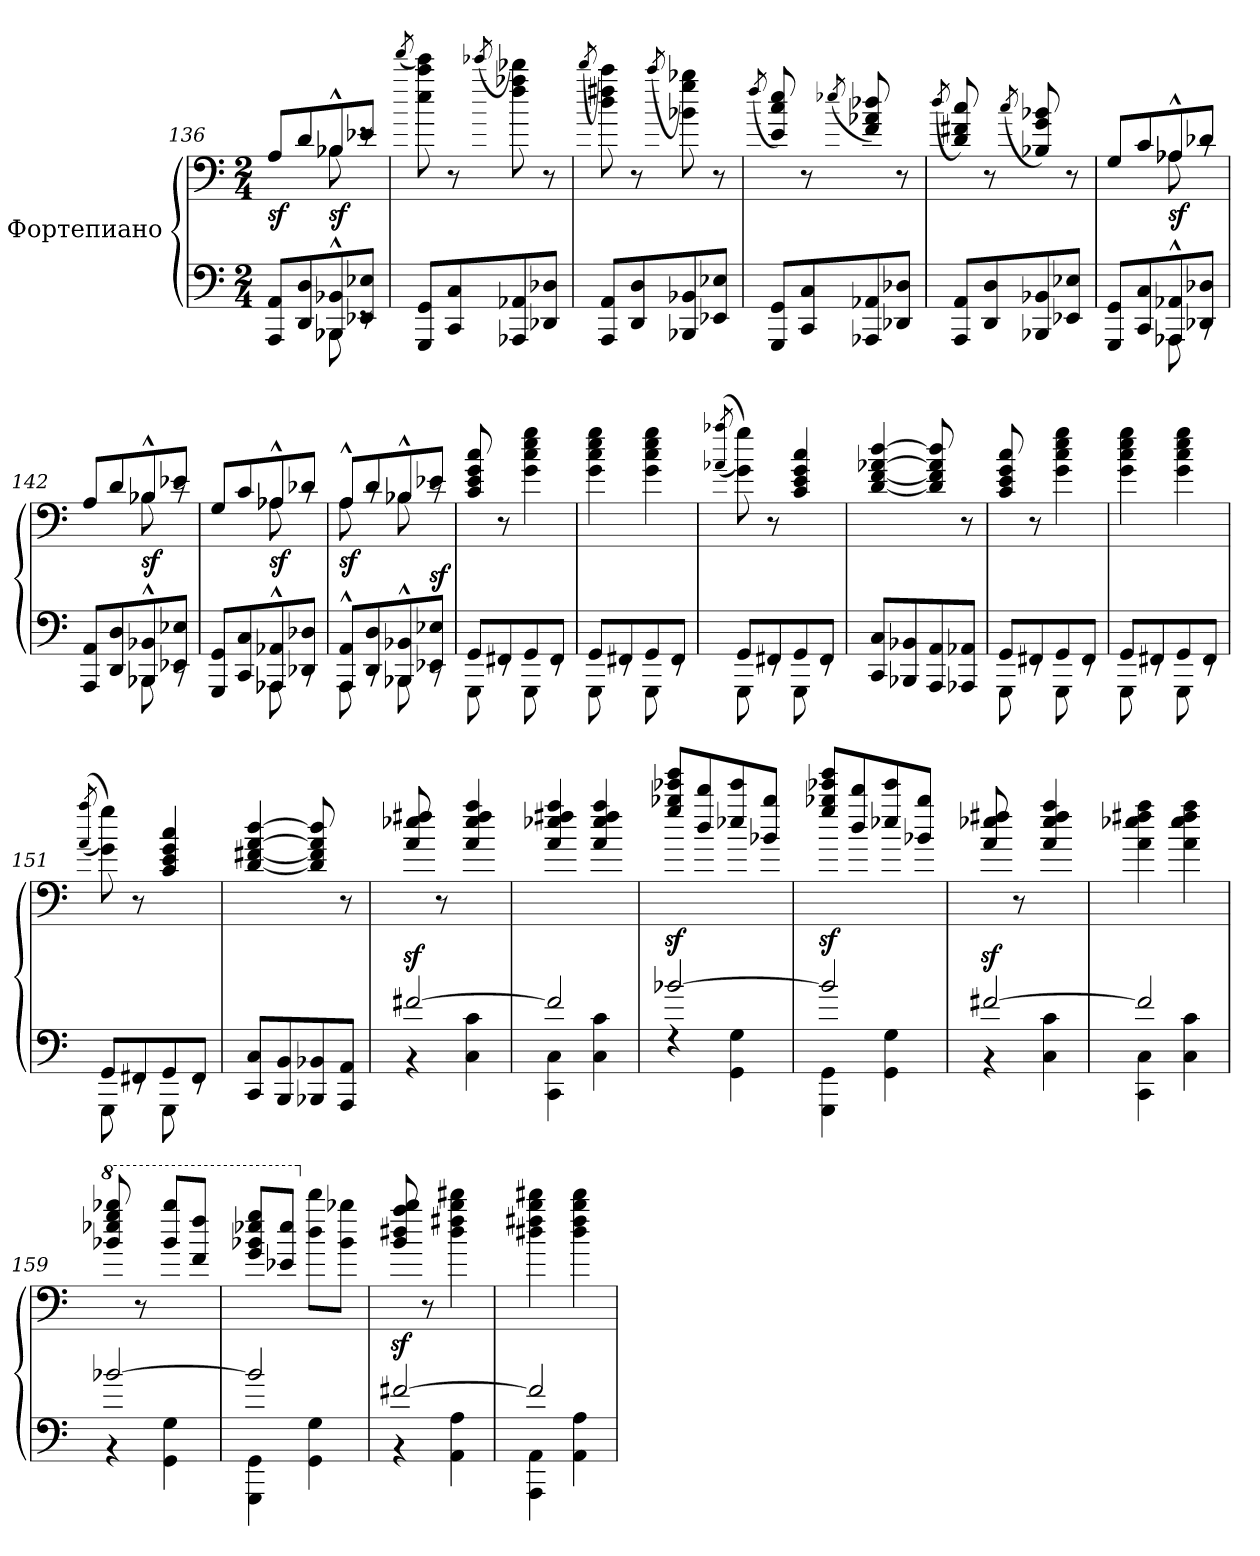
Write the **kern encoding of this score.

**kern	**kern	**dynam
*part1	*part1	*part1
*staff2	*staff1	*staff1/2
*I"Фортепиано	*	*
*clefF4	*clefF4	*
*k[]	*k[]	*
*M2/4	*M2/4	*
=136	=136	=136
*^	*^	*
!	!	!	!	!LO:DY:b
8AAA/ 8AA/L	4ryy	8A/L	4ryy	sf
8DD/ 8D/	.	8d/	.	.
!	!	!	!	!LO:DY:b
8BBB-X/^^ 8BB-X/^^	8BBB-\	8B-X^^/	8B-\	sf
8EE-X/ 8E-X/J	8rEE	8e-X/J	8re	.
*v	*v	*	*	*
*	*v	*v	*
=137	=137	=137
.	(>8qfff/	.
8GGG/ 8GG/L	8ee\ 8ccc\ 8eee\)	.
8CC/ 8C/	8r	.
.	(>8qeee-X/	.
8AAA-X/ 8AA-X/	8ff\ 8aa-X\ 8ddd-X\)	.
8DD-X/ 8D-X/J	8r	.
=138	=138	=138
.	(>8qddd/	.
8AAA/ 8AA/L	8dd\ 8ff#X\ 8ccc\)	.
8DD/ 8D/	8r	.
.	(>8qccc/	.
8BBB-X/ 8BB-X/	8b-X\ 8gg\ 8bb-X\)	.
8EE-X/ 8E-X/J	8r	.
!!LO:LB:g=z
=139	=139	=139
.	(>8qff/	.
8GGG/ 8GG/L	8e/ 8cc/ 8ee/)	.
8CC/ 8C/	8r	.
.	(>8qee-X/	.
8AAA-X/ 8AA-X/	8f/ 8a-X/ 8dd-X/)	.
8DD-X/ 8D-X/J	8r	.
=140	=140	=140
.	(>8qdd/	.
8AAA/ 8AA/L	8d/ 8f#X/ 8cc/)	.
8DD/ 8D/	8r	.
.	(>8qcc/	.
8BBB-X/ 8BB-X/	8B-X/ 8g/ 8b-X/)	.
8EE-X/ 8E-X/J	8r	.
=141	=141	=141
*^	*^	*
8GGG/ 8GG/L	4ryy	8G/L	4ryy	.
8CC/ 8C/	.	8c/	.	.
!	!	!	!	!LO:DY:b
8AAA-X/^^ 8AA-X/^^	8AAA-\	8A-X^^/	8A-\	sf
8DD-X/ 8D-X/J	8rCC	8d-X/J	8rc	.
=142	=142	=142	=142	=142
8AAA/ 8AA/L	4ryy	8A/L	4ryy	.
8DD/ 8D/	.	8d/	.	.
!	!	!	!	!LO:DY:b
8BBB-X/^^ 8BB-X/^^	8BBB-\	8B-X^^/	8B-\	sf
8EE-X/ 8E-X/J	8rCC	8e-X/J	8rc	.
!!LO:LB:g=z	!!
=143	=143	=143	=143	=143
8GGG/ 8GG/L	4ryy	8G/L	4ryy	.
8CC/ 8C/	.	8c/	.	.
!	!	!	!	!LO:DY:b
8AAA-X/^^ 8AA-X/^^	8AAA-\	8A-X^^/	8A-\	sf
8DD-X/ 8D-X/J	8rCC	8d-X/J	8rc	.
=144	=144	=144	=144	=144
!	!	!	!	!LO:DY:b
8AAA/^^ 8AA/^^L	8AAA\	8A^^/L	8A\	sf
8DD/ 8D/	8rCC	8d/	8rc	.
8BBB-X/^^ 8BB-X/^^	8BBB-\	8B-X^^/	8B-\	.
!	!	!	!	!LO:DY:a=2
8EE-X/ 8E-X/J	8rCC	8e-X/J	8rc	sf
*	*	*v	*v	*
=145	=145	=145	=145
8GG/L	8GGG\	8c/ 8e/ 8g/ 8cc/	.
8FF#X/	8rEE	8r	.
8GG/	8GGG\	4g\ 4cc\ 4ee\ 4gg\	.
8FF#/J	8rEE	.	.
=146	=146	=146	=146
8GG/L	8GGG\	4g\ 4cc\ 4ee\ 4gg\	.
8FF#X/	8rEE	.	.
8GG/	8GGG\	4g\ 4cc\ 4ee\ 4gg\	.
8FF#/J	8rEE	.	.
!!LO:LB:g=z
=147	=147	=147	=147
.	.	((>8qa-X/ 8qaa-X/	.
8GG/L	8GGG\	8g\ 8gg\))	.
8FF#X/	8rEE	8r	.
8GG/	8GGG\	4c/ 4e/ 4g/ 4cc/	.
8FF#/J	8rEE	.	.
*v	*v	*	*
=148	=148	=148
8CC/ 8C/L	[4d/ [4f/ [4a-X/ [4dd/	.
8BBB-X/ 8BB-X/	.	.
8AAA/ 8AA/	8d/] 8f/] 8a-/] 8dd/]	.
8AAA-X/ 8AA-X/J	8r	.
=149	=149	=149
*^	*	*
8GG/L	8GGG\	8c/ 8e/ 8g/ 8cc/	.
8FF#X/	8rEE	8r	.
8GG/	8GGG\	4g\ 4cc\ 4ee\ 4gg\	.
8FF#/J	8rEE	.	.
=150	=150	=150	=150
8GG/L	8GGG\	4g\ 4cc\ 4ee\ 4gg\	.
8FF#X/	8rEE	.	.
8GG/	8GGG\	4g\ 4cc\ 4ee\ 4gg\	.
8FF#/J	8rEE	.	.
!!LO:LB:g=z
=151	=151	=151	=151
.	.	((>8qa/ 8qaa/	.
8GG/L	8GGG\	8g\ 8gg\))	.
8FF#X/	8rEE	8r	.
8GG/	8GGG\	4c/ 4e/ 4g/ 4cc/	.
8FF#/J	8rEE	.	.
*v	*v	*	*
=152	=152	=152
8CC/ 8C/L	[4d/ [4f#X/ [4a/ [4dd/	.
8BBB/ 8BB/	.	.
8BBB-X/ 8BB-X/	8d/] 8f#/] 8a/] 8dd/]	.
8AAA/ 8AA/J	8r	.
=153	=153	=153
*^	*	*
[2f#X/	4r	8a/z< 8ee-X/z< 8ff#X/z<	.
.	.	8r	.
.	4C\ 4c\	4a/ 4ee-/ 4ff#/ 4aa/	.
=154	=154	=154	=154
2f#/]	4CC\ 4C\	4a/ 4ee-X/ 4ff#X/ 4aa/	.
.	4C\ 4c\	4a/ 4ee-/ 4ff#/ 4aa/	.
!!LO:PB:g=z
=155	=155	=155	=155
[2b-X/	4rF	8gg/z< 8bb-X/z< 8eee-X/z< 8ggg/z<L	.
.	.	8dd/ 8ddd/	.
.	4GG\ 4G\	8ee-X/ 8eee-/	.
.	.	8b-X/ 8bb-/J	.
=156	=156	=156	=156
2b-/]	4GGG\ 4GG\	8gg/z< 8bb-X/z< 8eee-X/z< 8ggg/z<L	.
.	.	8dd/ 8ddd/	.
.	4GG\ 4G\	8ee-X/ 8eee-/	.
.	.	8b-X/ 8bb-/J	.
=157	=157	=157	=157
[2f#X/	4r	8a/z< 8ee-X/z< 8ff#X/z<	.
.	.	8r	.
.	4C\ 4c\	4a/ 4ee-/ 4ff#/ 4aa/	.
=158	=158	=158	=158
2f#/]	4CC\ 4C\	4a\ 4ee-X\ 4ff#X\ 4aa\	.
.	4C\ 4c\	4a\ 4ee-\ 4ff#\ 4aa\	.
!!LO:LB:g=z
=159	=159	=159	=159
*	*	*8va	*
[2b-X/	4r	8bb-X/ 8eee-X/ 8ggg/ 8bbb-X/	.
.	.	8r	.
.	4GG\ 4G\	8bb-/ 8bbb-/L	.
.	.	8ff/ 8fff/J	.
=160	=160	=160	=160
2b-/]	4GGG\ 4GG\	8gg/ 8bb-X/ 8eee-X/ 8ggg/L	.
.	.	8ee-X/ 8eee-/J	.
*	*	*X8va	*
.	4GG\ 4G\	8dd\ 8ddd\L	.
.	.	8b-\ 8bb-X\J	.
=161	=161	=161	=161
[2f#X/	4r	8b/z< 8dd#X/z< 8aa/z< 8bb/z<	.
.	.	8r	.
.	4AA\ 4A\	4dd#\ 4ff#X\ 4bb\ 4ddd#X\	.
=162	=162	=162	=162
2f#/]	4AAA\ 4AA\	4dd#X\ 4ff#X\ 4bb\ 4ddd#X\	.
.	4AA\ 4A\	4dd#\ 4ff#\ 4bb\ 4ddd#\	.
*v	*v	*	*
=	=	=
*-	*-	*-
